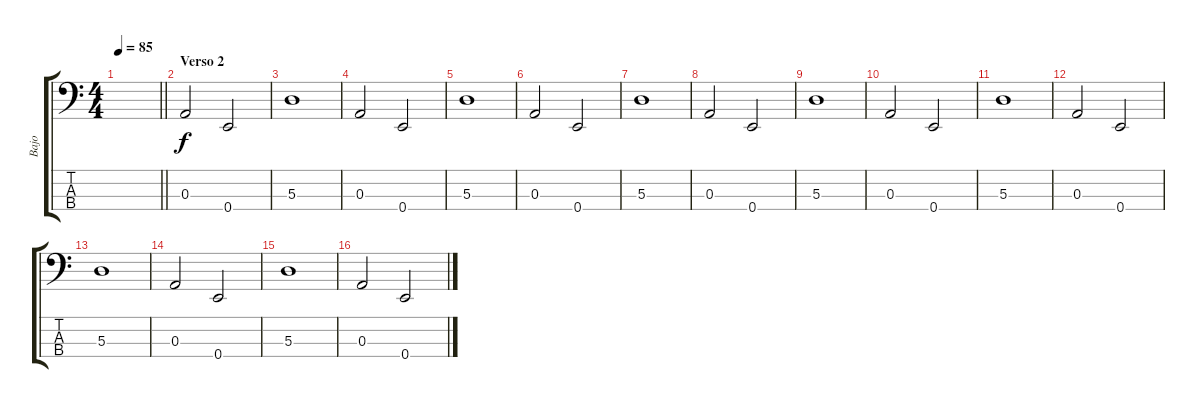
\track ("Bajo" "Bajo") {instrument electricbassfinger}
\staff {score tabs}
\tuning (G2 D2 A1 E1) {hide}
\ts (4 4)
\tempo 85
\clef f4
\barLineRight lightlight
\ks c
|
\section ("" "Verso 2")
0.3.2 0.4.2 |
5.3.1 |
0.3.2 0.4.2 |
5.3.1 |
0.3.2 0.4.2 |
5.3.1 |
0.3.2 0.4.2 |
5.3.1 |
0.3.2 0.4.2 |
5.3.1 |
0.3.2 0.4.2 |
5.3.1 |
0.3.2 0.4.2 |
5.3.1 |
0.3.2 0.4.2
